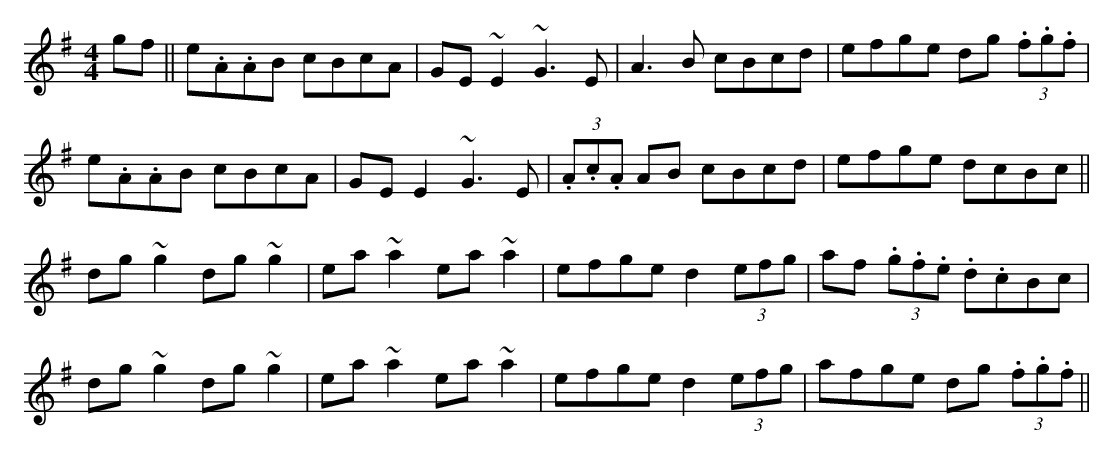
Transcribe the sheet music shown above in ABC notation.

X:1
M:4/4
K:G
gf||e.A.AB cBcA|GE ~E2 ~G3 E|A3 B cBcd|efge dg (3.f.g.f|
e.A.AB cBcA|GE E2 ~G3 E|(3.A.c.A AB cBcd|efge dcBc||
dg ~g2 dg ~g2|ea ~a2 ea ~a2|efge d2 (3efg|af (3.g.f.e .d.cBc|
dg ~g2 dg ~g2|ea ~a2 ea ~a2|efge d2 (3efg|afge dg (3.f.g.f||
